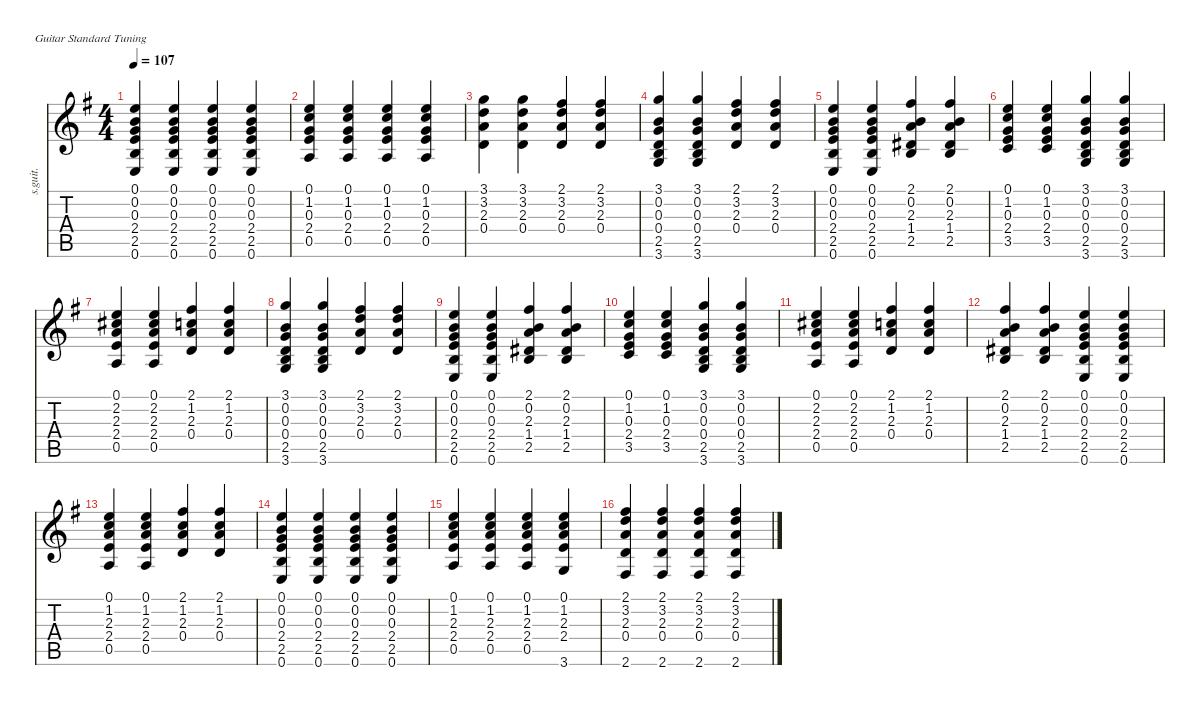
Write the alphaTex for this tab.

\defaultSystemsLayout 4
\hideDynamics
\bracketExtendMode nobrackets
\track ("Steel Guitar" "s.guit.") {instrument acousticguitarsteel}
\staff {score tabs}
\tuning (E4 B3 G3 D3 A2 E2)
\ts (4 4)
\tempo 107
\clef g2
\ks g
(0.6{acc forcenatural} 2.5{acc forcenatural} 2.4{acc forcenatural} 0.3{acc forcenatural} 0.2{acc forcenatural} 0.1{acc forcenatural}).4{dy mf beam Up} (0.6{acc forcenatural} 2.5{acc forcenatural} 2.4{acc forcenatural} 0.3{acc forcenatural} 0.2{acc forcenatural} 0.1{acc forcenatural}).4{beam Up} (0.6{acc forcenatural} 2.5{acc forcenatural} 2.4{acc forcenatural} 0.3{acc forcenatural} 0.2{acc forcenatural} 0.1{acc forcenatural}).4{beam Up} (0.6{acc forcenatural} 2.5{acc forcenatural} 2.4{acc forcenatural} 0.3{acc forcenatural} 0.2{acc forcenatural} 0.1{acc forcenatural}).4{beam Up} |
(0.5{acc forcenatural} 2.4{acc forcenatural} 0.3{acc forcenatural} 1.2{acc forcenatural} 0.1{acc forcenatural}).4{beam Up} (0.5{acc forcenatural} 2.4{acc forcenatural} 0.3{acc forcenatural} 1.2{acc forcenatural} 0.1{acc forcenatural}).4{beam Up} (0.5{acc forcenatural} 2.4{acc forcenatural} 0.3{acc forcenatural} 1.2{acc forcenatural} 0.1{acc forcenatural}).4{beam Up} (0.5{acc forcenatural} 2.4{acc forcenatural} 0.3{acc forcenatural} 1.2{acc forcenatural} 0.1{acc forcenatural}).4{beam Up} |
(3.1{acc forcenatural} 3.2{acc forcenatural} 2.3{acc forcenatural} 0.4{acc forcenatural}).4{beam Down} (3.1{acc forcenatural} 3.2{acc forcenatural} 2.3{acc forcenatural} 0.4{acc forcenatural}).4{beam Down} (2.1{acc #} 3.2{acc forcenatural} 2.3{acc forcenatural} 0.4{acc forcenatural}).4{beam Up} (2.1{acc #} 3.2{acc forcenatural} 2.3{acc forcenatural} 0.4{acc forcenatural}).4{beam Up} |
(3.6{acc forcenatural} 2.5{acc forcenatural} 0.4{acc forcenatural} 0.3{acc forcenatural} 0.2{acc forcenatural} 3.1{acc forcenatural}).4{beam Up} (3.6{acc forcenatural} 2.5{acc forcenatural} 0.4{acc forcenatural} 0.3{acc forcenatural} 0.2{acc forcenatural} 3.1{acc forcenatural}).4{beam Up} (0.4{acc forcenatural} 2.3{acc forcenatural} 3.2{acc forcenatural} 2.1{acc #}).4{beam Up} (0.4{acc forcenatural} 2.3{acc forcenatural} 3.2{acc forcenatural} 2.1{acc #}).4{beam Up} |
(0.6{acc forcenatural} 2.5{acc forcenatural} 2.4{acc forcenatural} 0.3{acc forcenatural} 0.2{acc forcenatural} 0.1{acc forcenatural}).4{beam Up} (0.6{acc forcenatural} 2.5{acc forcenatural} 2.4{acc forcenatural} 0.3{acc forcenatural} 0.2{acc forcenatural} 0.1{acc forcenatural}).4{beam Up} (2.5{acc forcenatural} 1.4{acc #} 2.3{acc forcenatural} 0.2{acc forcenatural} 2.1{acc #}).4{beam Up} (2.5{acc forcenatural} 1.4{acc #} 2.3{acc forcenatural} 0.2{acc forcenatural} 2.1{acc #}).4{beam Up} |
(3.5{acc forcenatural} 2.4{acc forcenatural} 0.3{acc forcenatural} 1.2{acc forcenatural} 0.1{acc forcenatural}).4{beam Up} (3.5{acc forcenatural} 2.4{acc forcenatural} 0.3{acc forcenatural} 1.2{acc forcenatural} 0.1{acc forcenatural}).4{beam Up} (3.6{acc forcenatural} 2.5{acc forcenatural} 0.4{acc forcenatural} 0.3{acc forcenatural} 0.2{acc forcenatural} 3.1{acc forcenatural}).4{beam Up} (3.6{acc forcenatural} 2.5{acc forcenatural} 0.4{acc forcenatural} 0.3{acc forcenatural} 0.2{acc forcenatural} 3.1{acc forcenatural}).4{beam Up} |
(0.5{acc forcenatural} 2.4{acc forcenatural} 2.3{acc forcenatural} 2.2{acc #} 0.1{acc forcenatural}).4{beam Up} (0.5{acc forcenatural} 2.4{acc forcenatural} 2.3{acc forcenatural} 2.2{acc #} 0.1{acc forcenatural}).4{beam Up} (0.4{acc forcenatural} 2.3{acc forcenatural} 1.2{acc forcenatural} 2.1{acc #}).4{beam Up} (0.4{acc forcenatural} 2.3{acc forcenatural} 1.2{acc forcenatural} 2.1{acc #}).4{beam Up} |
(3.6{acc forcenatural} 2.5{acc forcenatural} 0.4{acc forcenatural} 0.3{acc forcenatural} 0.2{acc forcenatural} 3.1{acc forcenatural}).4{beam Up} (3.6{acc forcenatural} 2.5{acc forcenatural} 0.4{acc forcenatural} 0.3{acc forcenatural} 0.2{acc forcenatural} 3.1{acc forcenatural}).4{beam Up} (0.4{acc forcenatural} 2.3{acc forcenatural} 3.2{acc forcenatural} 2.1{acc #}).4{beam Up} (0.4{acc forcenatural} 2.3{acc forcenatural} 3.2{acc forcenatural} 2.1{acc #}).4{beam Up} |
(0.6{acc forcenatural} 2.5{acc forcenatural} 2.4{acc forcenatural} 0.3{acc forcenatural} 0.2{acc forcenatural} 0.1{acc forcenatural}).4{beam Up} (0.6{acc forcenatural} 2.5{acc forcenatural} 2.4{acc forcenatural} 0.3{acc forcenatural} 0.2{acc forcenatural} 0.1{acc forcenatural}).4{beam Up} (2.5{acc forcenatural} 1.4{acc #} 2.3{acc forcenatural} 0.2{acc forcenatural} 2.1{acc #}).4{beam Up} (2.5{acc forcenatural} 1.4{acc #} 2.3{acc forcenatural} 0.2{acc forcenatural} 2.1{acc #}).4{beam Up} |
(3.5{acc forcenatural} 2.4{acc forcenatural} 0.3{acc forcenatural} 1.2{acc forcenatural} 0.1{acc forcenatural}).4{beam Up} (3.5{acc forcenatural} 2.4{acc forcenatural} 0.3{acc forcenatural} 1.2{acc forcenatural} 0.1{acc forcenatural}).4{beam Up} (3.6{acc forcenatural} 2.5{acc forcenatural} 0.4{acc forcenatural} 0.3{acc forcenatural} 0.2{acc forcenatural} 3.1{acc forcenatural}).4{beam Up} (3.6{acc forcenatural} 2.5{acc forcenatural} 0.4{acc forcenatural} 0.3{acc forcenatural} 0.2{acc forcenatural} 3.1{acc forcenatural}).4{beam Up} |
(0.5{acc forcenatural} 2.4{acc forcenatural} 2.3{acc forcenatural} 2.2{acc #} 0.1{acc forcenatural}).4{beam Up} (0.5{acc forcenatural} 2.4{acc forcenatural} 2.3{acc forcenatural} 2.2{acc #} 0.1{acc forcenatural}).4{beam Up} (0.4{acc forcenatural} 2.3{acc forcenatural} 1.2{acc forcenatural} 2.1{acc #}).4{beam Up} (0.4{acc forcenatural} 2.3{acc forcenatural} 1.2{acc forcenatural} 2.1{acc #}).4{beam Up} |
(2.5{acc forcenatural} 1.4{acc #} 2.3{acc forcenatural} 0.2{acc forcenatural} 2.1{acc #}).4{beam Up} (2.5{acc forcenatural} 1.4{acc #} 2.3{acc forcenatural} 0.2{acc forcenatural} 2.1{acc #}).4{beam Up} (0.6{acc forcenatural} 2.5{acc forcenatural} 2.4{acc forcenatural} 0.3{acc forcenatural} 0.2{acc forcenatural} 0.1{acc forcenatural}).4{beam Up} (0.6{acc forcenatural} 2.5{acc forcenatural} 2.4{acc forcenatural} 0.3{acc forcenatural} 0.2{acc forcenatural} 0.1{acc forcenatural}).4{beam Up} |
(0.5{acc forcenatural} 2.4{acc forcenatural} 2.3{acc forcenatural} 1.2{acc forcenatural} 0.1{acc forcenatural}).4{beam Up} (0.5{acc forcenatural} 2.4{acc forcenatural} 2.3{acc forcenatural} 1.2{acc forcenatural} 0.1{acc forcenatural}).4{beam Up} (0.4{acc forcenatural} 2.3{acc forcenatural} 1.2{acc forcenatural} 2.1{acc #}).4{beam Up} (0.4{acc forcenatural} 2.3{acc forcenatural} 1.2{acc forcenatural} 2.1{acc #}).4{beam Up} |
(0.6{acc forcenatural} 2.5{acc forcenatural} 2.4{acc forcenatural} 0.3{acc forcenatural} 0.2{acc forcenatural} 0.1{acc forcenatural}).4{beam Up} (0.6{acc forcenatural} 2.5{acc forcenatural} 2.4{acc forcenatural} 0.3{acc forcenatural} 0.2{acc forcenatural} 0.1{acc forcenatural}).4{beam Up} (0.6{acc forcenatural} 2.5{acc forcenatural} 2.4{acc forcenatural} 0.3{acc forcenatural} 0.2{acc forcenatural} 0.1{acc forcenatural}).4{beam Up} (0.6{acc forcenatural} 2.5{acc forcenatural} 2.4{acc forcenatural} 0.3{acc forcenatural} 0.2{acc forcenatural} 0.1{acc forcenatural}).4{beam Up} |
(0.5{acc forcenatural} 2.4{acc forcenatural} 2.3{acc forcenatural} 1.2{acc forcenatural} 0.1{acc forcenatural}).4{beam Up} (0.5{acc forcenatural} 2.4{acc forcenatural} 2.3{acc forcenatural} 1.2{acc forcenatural} 0.1{acc forcenatural}).4{beam Up} (0.5{acc forcenatural} 2.4{acc forcenatural} 2.3{acc forcenatural} 1.2{acc forcenatural} 0.1{acc forcenatural}).4{beam Up} (2.4{acc forcenatural} 2.3{acc forcenatural} 1.2{acc forcenatural} 0.1{acc forcenatural} 3.6{acc forcenatural}).4{beam Up} |
(0.4{acc forcenatural} 2.3{acc forcenatural} 3.2{acc forcenatural} 2.1{acc #} 2.6{acc #}).4{beam Up} (0.4{acc forcenatural} 2.3{acc forcenatural} 3.2{acc forcenatural} 2.1{acc #} 2.6{acc #}).4{beam Up} (0.4{acc forcenatural} 2.3{acc forcenatural} 3.2{acc forcenatural} 2.1{acc #} 2.6{acc #}).4{beam Up} (0.4{acc forcenatural} 2.3{acc forcenatural} 3.2{acc forcenatural} 2.1{acc #} 2.6{acc #}).4{beam Up}
